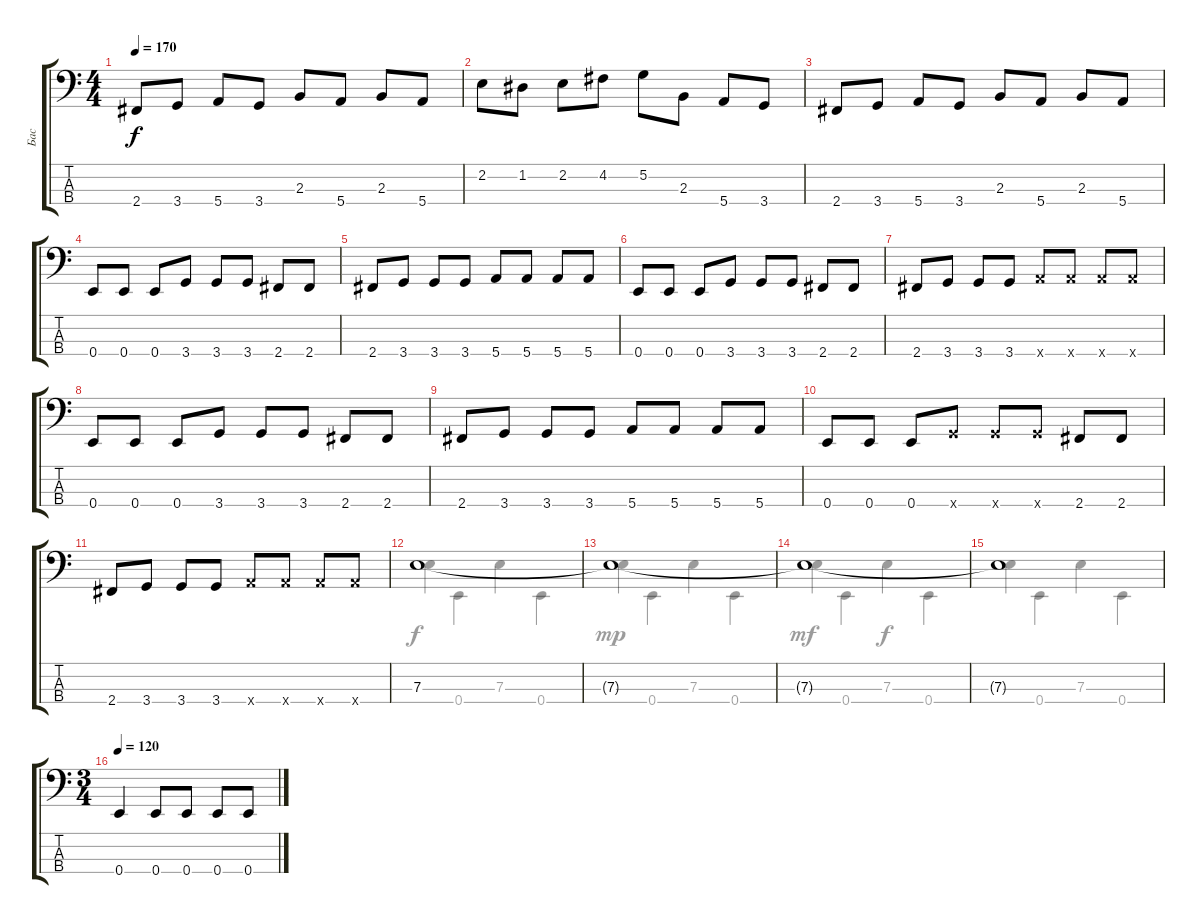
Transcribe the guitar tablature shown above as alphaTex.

\track ("Бас " "Бас ") {instrument electricbassfinger}
\staff {score tabs}
\tuning (G2 D2 A1 E1) {hide}
\voice
\ts (4 4)
\tempo 170
\clef f4
\ks c
2.4.8{dy f} 3.4.8 5.4.8 3.4.8 2.3.8 5.4.8 2.3.8 5.4.8 |
2.2.8 1.2.8 2.2.8 4.2.8 5.2.8 2.3.8 5.4.8 3.4.8 |
2.4.8 3.4.8 5.4.8 3.4.8 2.3.8 5.4.8 2.3.8 5.4.8 |
0.4.8 0.4.8 0.4.8 3.4.8 3.4.8 3.4.8 2.4.8 2.4.8 |
2.4.8 3.4.8 3.4.8 3.4.8 5.4.8 5.4.8 5.4.8 5.4.8 |
0.4.8 0.4.8 0.4.8 3.4.8 3.4.8 3.4.8 2.4.8 2.4.8 |
2.4.8 3.4.8 3.4.8 3.4.8 5.4{x}.8 5.4{x}.8 5.4{x}.8 5.4{x}.8 |
0.4.8 0.4.8 0.4.8 3.4.8 3.4.8 3.4.8 2.4.8 2.4.8 |
2.4.8 3.4.8 3.4.8 3.4.8 5.4.8 5.4.8 5.4.8 5.4.8 |
0.4.8 0.4.8 0.4.8 3.4{x}.8 3.4{x}.8 3.4{x}.8 2.4.8 2.4.8 |
2.4.8 3.4.8 3.4.8 3.4.8 5.4{x}.8 5.4{x}.8 5.4{x}.8 5.4{x}.8 |
7.3.1{volume 3} |
7.3{t}.1 |
7.3{t}.1 |
7.3{t}.1 |
\ts (3 4)
\tempo 120
0.4.4{volume 16} 0.4.8 0.4.8 0.4.8 0.4.8
\voice
\clef f4
\ottava regular
\simile none
\ks c
|
|
|
|
|
|
|
|
|
|
|
7.3.4 0.4.4 7.3.4 0.4.4 |
7.3.4{dy mp} 0.4.4 7.3.4 0.4.4 |
7.3.4{dy mf} 0.4.4 7.3.4{dy f} 0.4.4 |
7.3.4 0.4.4 7.3.4 0.4.4 |
